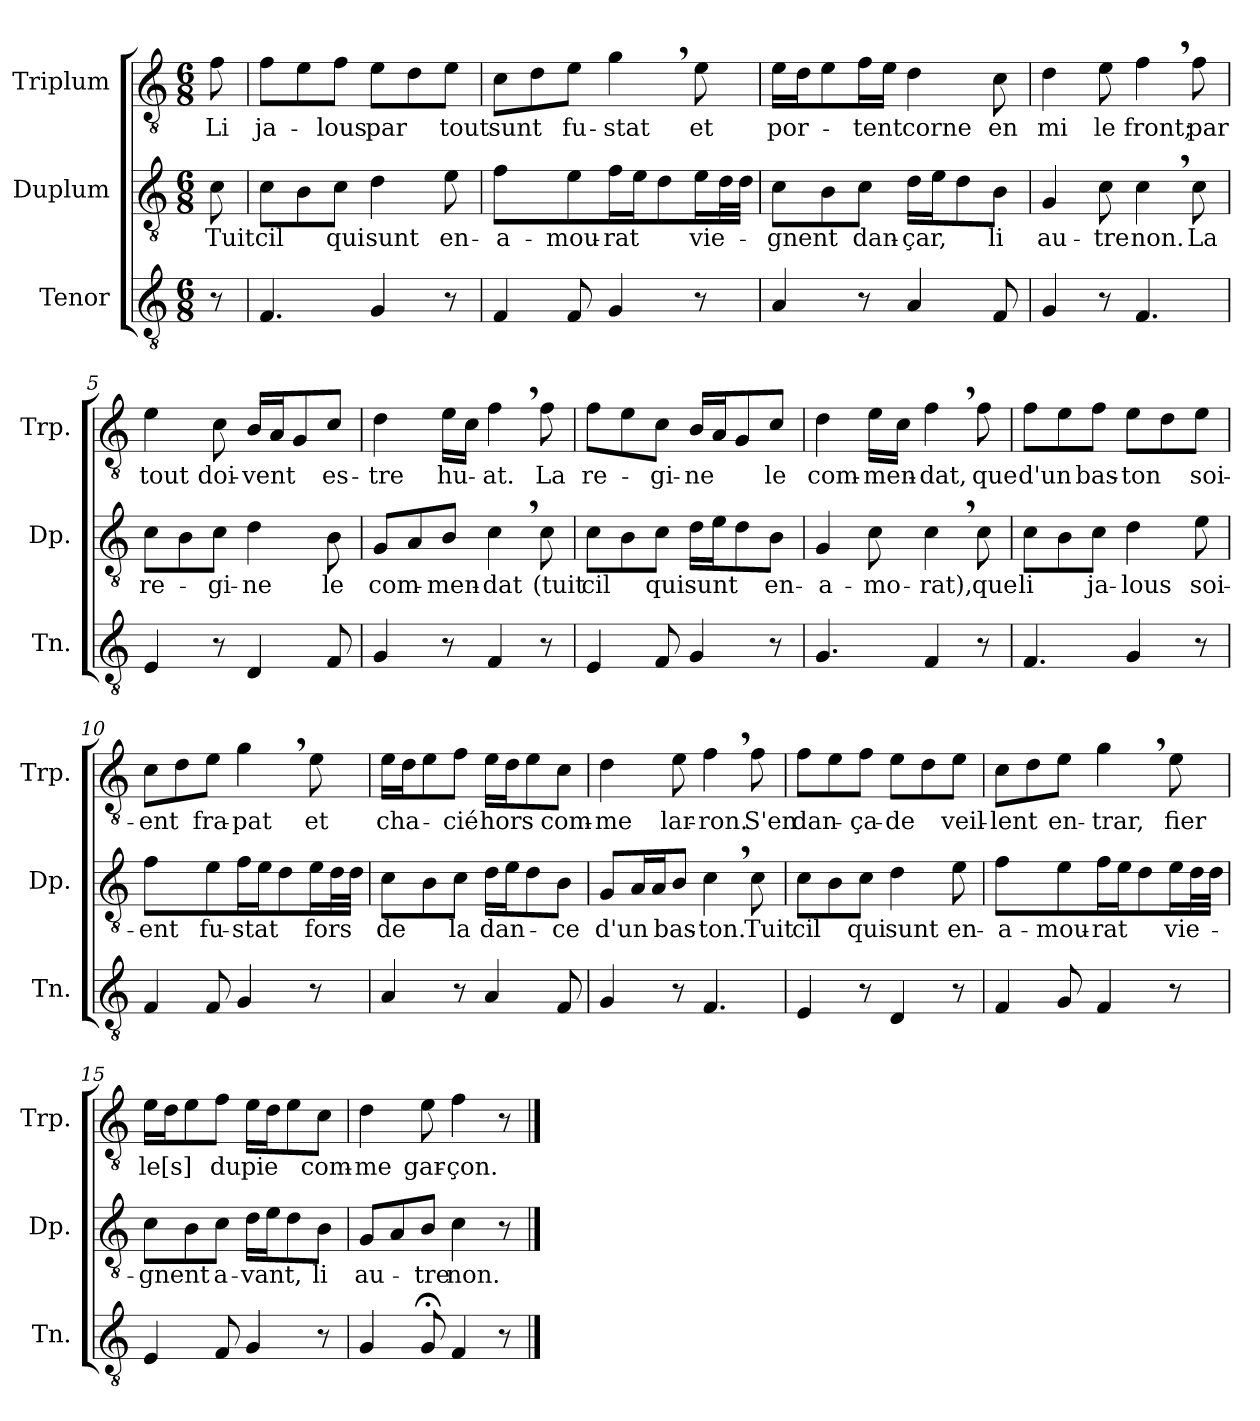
**kern	**kern	**text	**kern	**text
*part3	*part2	*part2	*part1	*part1
*staff3	*staff2	*staff2	*staff1	*staff1
*I"Tenor	*I"Duplum	*	*I"Triplum	*
*I'Tn.	*I'Dp.	*	*I'Trp.	*
*clefGv2	*clefGv2	*	*clefGv2	*
*k[]	*k[]	*	*k[]	*
*M6/8	*M6/8	*	*M6/8	*
=	=	=	=	=
!	!	!LO:LY:b	!	!LO:LY:b
8r	8c\	Tuit	8f\	Li
=1	=1	=1	=1	=1
!	!	!LO:LY:b	!	!LO:LY:b
4.F/	8c\L	cil	8f\L	ja-
.	8B\	.	8e\	.
!	!	!LO:LY:b	!	!LO:LY:b
.	8c\J	qui	8f\J	-lous
!	!	!LO:LY:b	!	!LO:LY:b
4G/	4d\	sunt	8e\L	par
.	.	.	8d\	.
!	!	!LO:LY:b	!	!LO:LY:b
8r	8e\	en-	8e\J	tout
=2	=2	=2	=2	=2
!	!	!LO:LY:b	!	!LO:LY:b
4F/	4f\	-a-	8c\L	sunt
.	.	.	8d\	.
!	!	!LO:LY:b	!	!LO:LY:b
8F/	8e\	-mou-	8e\J	fu-
!	!	!LO:LY:b	!	!LO:LY:b
4G/	16f\LL	-rat	4g,\	-stat
.	16e\J	.	.	.
.	8d\	.	.	.
!	!	!LO:LY:b	!	!LO:LY:b
8r	16e\L	vie-	8e\	et
*	*tremolo	*	*	*
.	32d\	.	.	.
.	32d\JJJ	.	.	.
*	*Xtremolo	*	*	*
=3	=3	=3	=3	=3
!	!	!LO:LY:b	!	!LO:LY:b
4A/	8c\L	-gnent	16e\LL	por-
.	.	.	16d\J	.
.	8B\	.	8e\	.
!	!	!LO:LY:b	!	!LO:LY:b
8r	8c\J	dan-	16f\L	-tent
.	.	.	16e\JJ	.
!	!	!LO:LY:b	!	!LO:LY:b
4A/	16d\LL	-çar,	4d\	corne
.	16e\J	.	.	.
.	8d\	.	.	.
!	!	!LO:LY:b	!	!LO:LY:b
8F/	8B\J	li	8c\	en
=4	=4	=4	=4	=4
!	!	!LO:LY:b	!	!LO:LY:b
4G/	4G/	au-	4d\	mi
!	!	!LO:LY:b	!	!LO:LY:b
8r	8c\	-tre	8e\	le
!	!	!LO:LY:b	!	!LO:LY:b
4.F/	4c,\	non.	4f,\	front;
!	!	!LO:LY:b	!	!LO:LY:b
.	8c\	La	8f\	par
!!LO:LB:g=z
=5	=5	=5	=5	=5
!	!	!LO:LY:b	!	!LO:LY:b
4E/	8c\L	re-	4e\	tout
.	8B\	.	.	.
!	!	!LO:LY:b	!	!LO:LY:b
8r	8c\J	-gi-	8c\	doi-
!	!	!LO:LY:b	!	!LO:LY:b
4D/	4d\	-ne	16B/LL	-vent
.	.	.	16A/J	.
.	.	.	8G/	.
!	!	!LO:LY:b	!	!LO:LY:b
8F/	8B\	le	8c/J	es-
=6	=6	=6	=6	=6
!	!	!LO:LY:b	!	!LO:LY:b
4G/	8G/L	com-	4d\	-tre
.	8A/	.	.	.
!	!	!LO:LY:b	!	!LO:LY:b
8r	8B/J	-men-	16e\LL	hu-
.	.	.	16c\JJ	.
!	!	!LO:LY:b	!	!LO:LY:b
4F/	4c,\	-dat	4f,\	-at.
!	!	!LO:LY:b	!	!LO:LY:b
8r	8c\	(tuit	8f\	La
=7	=7	=7	=7	=7
!	!	!LO:LY:b	!	!LO:LY:b
4E/	8c\L	cil	8f\L	re-
.	8B\	.	8e\	.
!	!	!LO:LY:b	!	!LO:LY:b
8F/	8c\J	qui	8c\J	-gi-
!	!	!LO:LY:b	!	!LO:LY:b
4G/	16d\LL	sunt	16B/LL	-ne
.	16e\J	.	16A/J	.
.	8d\	.	8G/	.
!	!	!LO:LY:b	!	!LO:LY:b
8r	8B\J	en-	8c/J	le
=8	=8	=8	=8	=8
!	!	!LO:LY:b	!	!LO:LY:b
4.G/	4G/	-a-	4d\	com-
!	!	!LO:LY:b	!	!LO:LY:b
.	8c\	-mo-	16e\LL	-men-
.	.	.	16c\JJ	.
!	!	!LO:LY:b	!	!LO:LY:b
4F/	4c,\	-rat),	4f,\	-dat,
!	!	!LO:LY:b	!	!LO:LY:b
8r	8c\	que	8f\	que
=9	=9	=9	=9	=9
!	!	!LO:LY:b	!	!LO:LY:b
4.F/	8c\L	li	8f\L	d'un
.	8B\	.	8e\	.
!	!	!LO:LY:b	!	!LO:LY:b
.	8c\J	ja-	8f\J	bas-
!	!	!LO:LY:b	!	!LO:LY:b
4G/	4d\	-lous	8e\L	-ton
.	.	.	8d\	.
!	!	!LO:LY:b	!	!LO:LY:b
8r	8e\	soi-	8e\J	soi-
!!LO:LB:g=z
=10	=10	=10	=10	=10
!	!	!LO:LY:b	!	!LO:LY:b
4F/	4f\	-ent	8c\L	-ent
.	.	.	8d\	.
!	!	!LO:LY:b	!	!LO:LY:b
8F/	8e\	fu-	8e\J	fra-
!	!	!LO:LY:b	!	!LO:LY:b
4G/	16f\LL	-stat	4g,\	-pat
.	16e\J	.	.	.
.	8d\	.	.	.
!	!	!LO:LY:b	!	!LO:LY:b
8r	16e\L	fors	8e\	et
*	*tremolo	*	*	*
.	32d\	.	.	.
.	32d\JJJ	.	.	.
*	*Xtremolo	*	*	*
=11	=11	=11	=11	=11
!	!	!LO:LY:b	!	!LO:LY:b
4A/	8c\L	de	16e\LL	cha-
.	.	.	16d\J	.
.	8B\	.	8e\	.
!	!	!LO:LY:b	!	!LO:LY:b
8r	8c\J	la	8f\J	-cié
!	!	!LO:LY:b	!	!LO:LY:b
4A/	16d\LL	dan-	16e\LL	hors
.	16e\J	.	16d\J	.
.	8d\	.	8e\	.
!	!	!LO:LY:b	!	!LO:LY:b
8F/	8B\J	-ce	8c\J	com-
=12	=12	=12	=12	=12
!	!	!LO:LY:b	!	!LO:LY:b
4G/	8G/L	d'un	4d\	-me
*	*tremolo	*	*	*
.	16A/	.	.	.
.	16A/	.	.	.
*	*Xtremolo	*	*	*
!	!	!LO:LY:b	!	!LO:LY:b
8r	8B/J	bas-	8e\	lar-
!	!	!LO:LY:b	!	!LO:LY:b
4.F/	4c,\	-ton.	4f,\	-ron.
!	!	!LO:LY:b	!	!LO:LY:b
.	8c\	Tuit	8f\	S'en
=13	=13	=13	=13	=13
!	!	!LO:LY:b	!	!LO:LY:b
4E/	8c\L	cil	8f\L	dan-
.	8B\	.	8e\	.
!	!	!LO:LY:b	!	!LO:LY:b
8r	8c\J	qui	8f\J	-ça-
!	!	!LO:LY:b	!	!LO:LY:b
4D/	4d\	sunt	8e\L	-de
.	.	.	8d\	.
!	!	!LO:LY:b	!	!LO:LY:b
8r	8e\	en-	8e\J	veil-
=14	=14	=14	=14	=14
!	!	!LO:LY:b	!	!LO:LY:b
4F/	4f\	-a-	8c\L	-lent
.	.	.	8d\	.
!	!	!LO:LY:b	!	!LO:LY:b
8G/	8e\	-mou-	8e\J	en-
!	!	!LO:LY:b	!	!LO:LY:b
4F/	16f\LL	-rat	4g,\	-trar,
.	16e\J	.	.	.
.	8d\	.	.	.
!	!	!LO:LY:b	!	!LO:LY:b
8r	16e\L	vie-	8e\	fier
*	*tremolo	*	*	*
.	32d\	.	.	.
.	32d\JJJ	.	.	.
*	*Xtremolo	*	*	*
!!LO:PB:g=z
=15	=15	=15	=15	=15
!	!	!LO:LY:b	!	!LO:LY:b
4E/	8c\L	-gnent	16e\LL	le[s]
.	.	.	16d\J	.
.	8B\	.	8e\	.
!	!	!LO:LY:b	!	!LO:LY:b
8F/	8c\J	a-	8f\J	du
!	!	!LO:LY:b	!	!LO:LY:b
4G/	16d\LL	-vant,	16e\LL	pie
.	16e\J	.	16d\J	.
.	8d\	.	8e\	.
!	!	!LO:LY:b	!	!LO:LY:b
8r	8B\J	li	8c\J	com-
=16	=16	=16	=16	=16
!	!	!LO:LY:b	!	!LO:LY:b
4G/	8G/L	au-	4d\	-me
.	8A/	.	.	.
!	!	!LO:LY:b	!	!LO:LY:b
8G;</	8B/J	-tre	8e\	gar-
!	!	!LO:LY:b	!	!LO:LY:b
4F/	4c\	non.	4f\	-çon.
8r	8r	.	8r	.
==	==	==	==	==
*-	*-	*-	*-	*-
